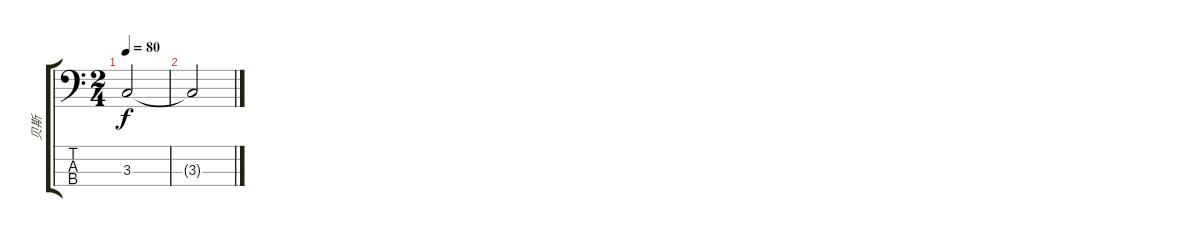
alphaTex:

\track ("贝斯" "贝斯") {instrument electricbassfinger}
\staff {score tabs}
\tuning (G2 D2 A1 E1) {hide}
\ts (2 4)
\tempo 80
\clef f4
\ks c
3.3.2{dy f} |
3.3{t}.2
